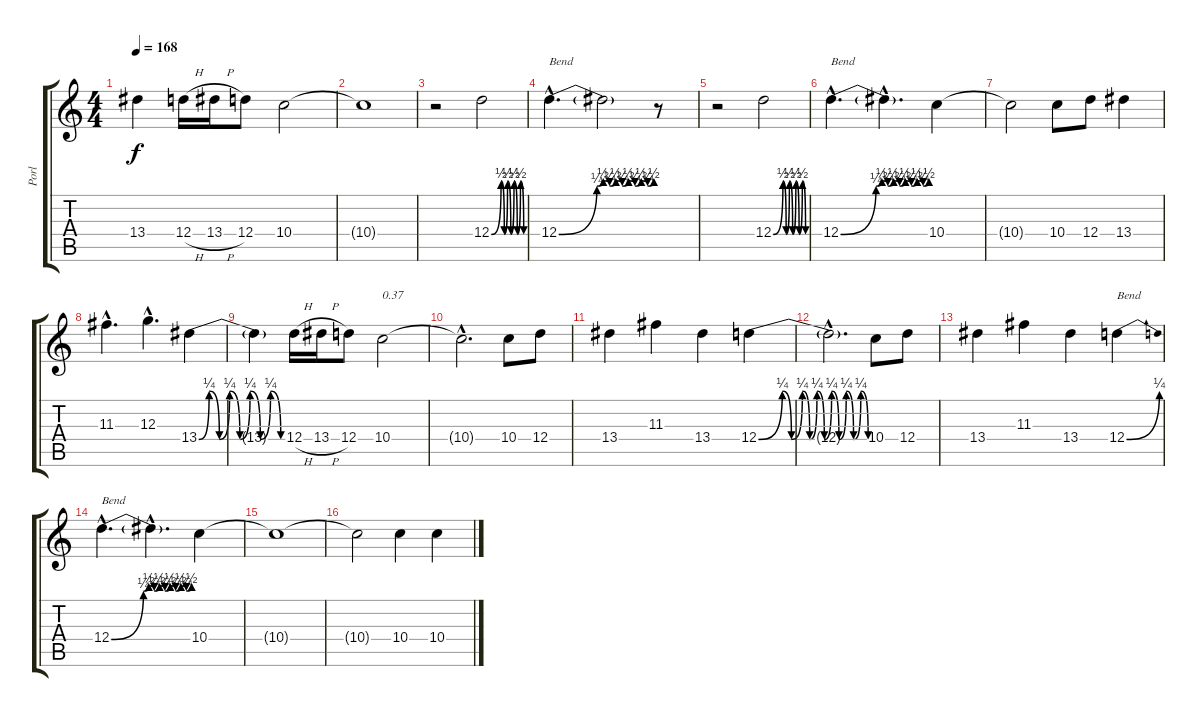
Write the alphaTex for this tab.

\track ("Porl" "Porl") {instrument acousticguitarnylon}
\staff {score tabs}
\tuning (E4 B3 G3 D3 A2 E2) {hide}
\ts (4 4)
\tempo 168
\clef g2
\ks c
13.4{t}.4{dy f} 12.4{h}.16 13.4{h}.16 12.4.8 10.4.2 |
10.4{t}.1 |
r.2 12.4{be (custom 0 0 18 2 24 0 30 2 36 0 42 2 48 0 54 2 60 0)}.2{txt ""} |
12.4{be (custom 0 0 24 1 28 2 32 1 36 2 40 1 44 2 48 1 52 2 56 1 60 2) hac}.4{d txt "Bend"} 12.4{t}.2{txt ""} r.8 |
r.2 12.4{be (custom 0 0 18 2 24 0 30 2 36 0 42 2 48 0 54 2 60 0)}.2{txt ""} |
12.4{be (custom 0 0 24 1 28 2 32 1 36 2 40 1 44 2 48 1 52 2 56 1 60 2) hac}.4{d txt "Bend"} 12.4{hac t}.4{d txt ""} 10.4.4 |
10.4{t}.2 10.4.8 12.4.8 13.4.4 |
11.3{hac}.4{d} 12.3{hac}.4{d} 13.4{be (custom 0 0 7 1 14 0 21 1 28 0 35 1 42 0 49 1 56 0 60 0)}.4{txt ""} |
13.4{t}.4 12.4{h}.16 13.4{h}.16 12.4.8 10.4.2{txt "0.37"} |
10.4{hac t}.2{d} 10.4.8 12.4.8 |
13.4.4 11.3.4 13.4.4 12.4{be (custom 0 0 13 1 18 0 24 1 28 0 32 1 36 0 40 1 44 0 48 1 52 0 56 1 60 0)}.4{txt ""} |
12.4{hac t}.2{d} 10.4.8 12.4.8 |
13.4.4 11.3.4 13.4.4 12.4{be (bend 0 0 60 1)}.4{txt "Bend"} |
12.4{be (custom 0 0 24 1 28 2 32 1 36 2 40 1 44 2 48 1 52 2 56 1 60 2) hac}.4{d txt "Bend"} 12.4{hac t}.4{d txt ""} 10.4.4 |
10.4{t}.1 |
10.4{t}.2 10.4.4 10.4.4
